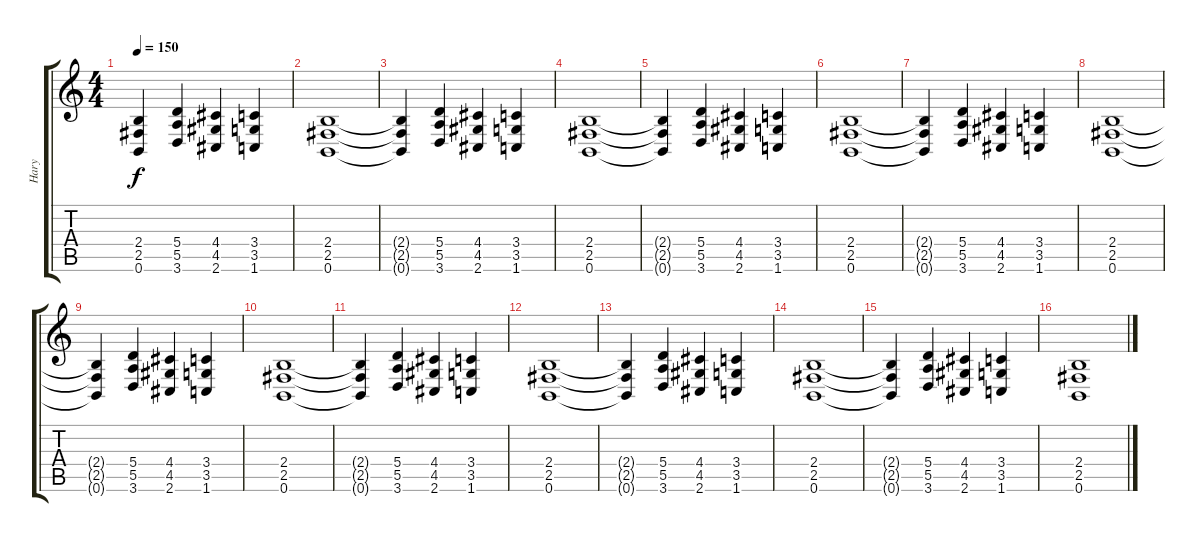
\track ("Hary" "Hary") {instrument overdrivenguitar}
\staff {score tabs}
\tuning (B3 Gb3 D3 A2 E2 B1) {hide}
\ts (4 4)
\tempo 150
\clef g2
\ks c
(2.4{t} 2.5{t} 0.6{t}).4{dy f} (5.4 5.5 3.6).4 (4.4 4.5 2.6).4 (3.4 3.5 1.6).4 |
(2.4 2.5 0.6).1 |
(2.4{t} 2.5{t} 0.6{t}).4 (5.4 5.5 3.6).4 (4.4 4.5 2.6).4 (3.4 3.5 1.6).4 |
(2.4 2.5 0.6).1 |
(2.4{t} 2.5{t} 0.6{t}).4 (5.4 5.5 3.6).4 (4.4 4.5 2.6).4 (3.4 3.5 1.6).4 |
(2.4 2.5 0.6).1 |
(2.4{t} 2.5{t} 0.6{t}).4 (5.4 5.5 3.6).4 (4.4 4.5 2.6).4 (3.4 3.5 1.6).4 |
(2.4 2.5 0.6).1 |
(2.4{t} 2.5{t} 0.6{t}).4 (5.4 5.5 3.6).4 (4.4 4.5 2.6).4 (3.4 3.5 1.6).4 |
(2.4 2.5 0.6).1 |
(2.4{t} 2.5{t} 0.6{t}).4 (5.4 5.5 3.6).4 (4.4 4.5 2.6).4 (3.4 3.5 1.6).4 |
(2.4 2.5 0.6).1 |
(2.4{t} 2.5{t} 0.6{t}).4 (5.4 5.5 3.6).4 (4.4 4.5 2.6).4 (3.4 3.5 1.6).4 |
(2.4 2.5 0.6).1 |
(2.4{t} 2.5{t} 0.6{t}).4 (5.4 5.5 3.6).4 (4.4 4.5 2.6).4 (3.4 3.5 1.6).4 |
(2.4 2.5 0.6).1{volume 0}
